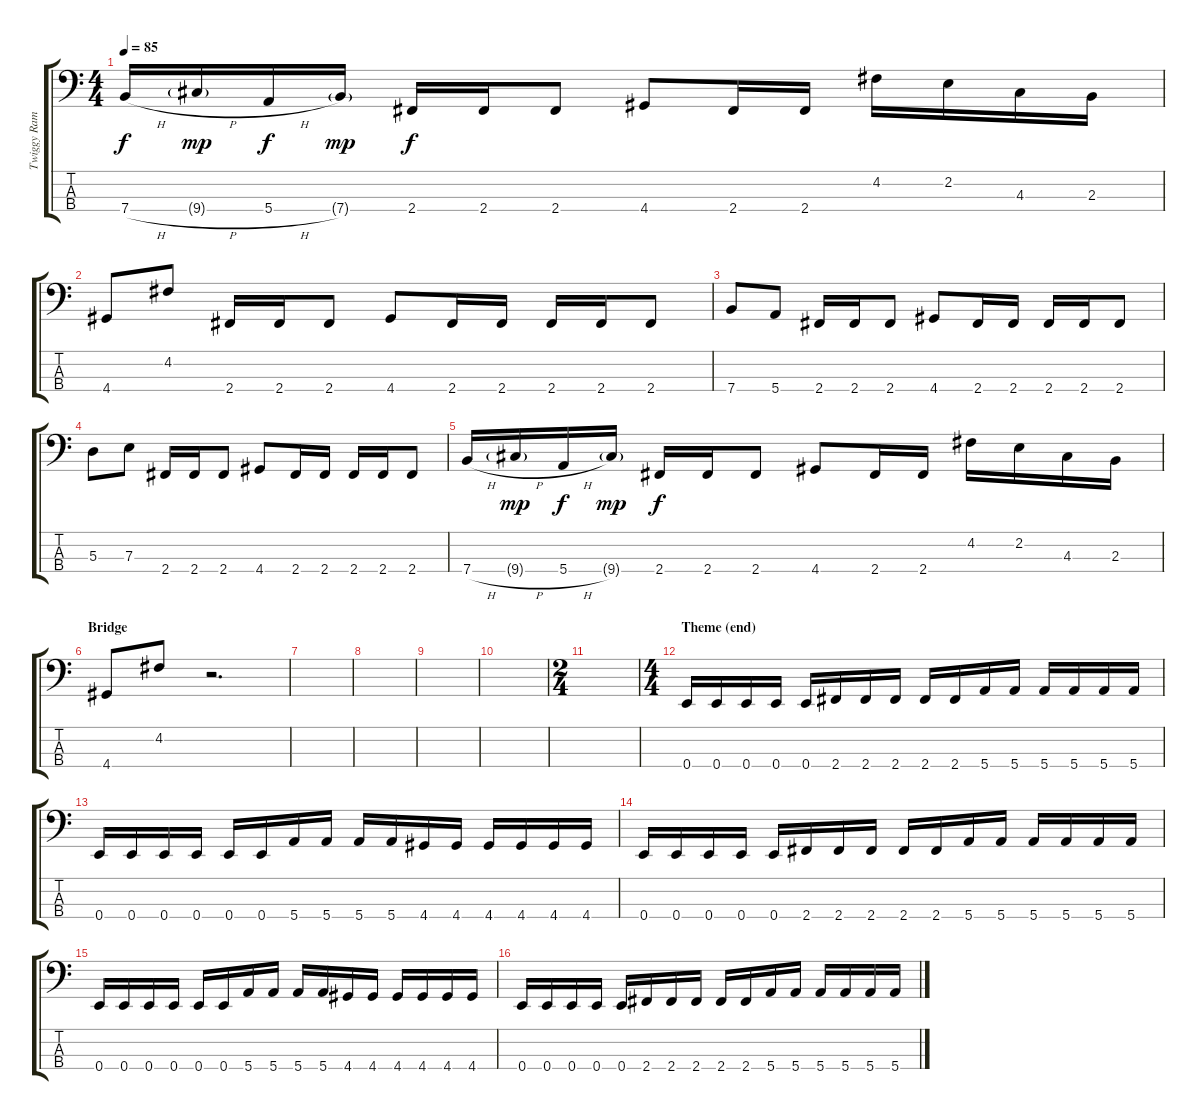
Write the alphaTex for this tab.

\track ("Twiggy Ramirez [Bass]" "Twiggy Ram") {instrument acousticguitarsteel}
\staff {score tabs}
\tuning (G2 D2 A1 E1) {hide}
\ts (4 4)
\tempo 85
\clef f4
\ks c
7.4{h}.16{dy f} 9.4{h g}.16{dy mp} 5.4{h}.16{dy f} 7.4{g}.16{dy mp} 2.4.16{dy f} 2.4.16 2.4.8 4.4.8 2.4.16 2.4.16 4.2.16 2.2.16 4.3.16 2.3.16 |
4.4.8 4.2.8 2.4.16 2.4.16 2.4.8 4.4.8 2.4.16 2.4.16 2.4.16 2.4.16 2.4.8 |
7.4.8 5.4.8 2.4.16 2.4.16 2.4.8 4.4.8 2.4.16 2.4.16 2.4.16 2.4.16 2.4.8 |
5.3.8 7.3.8 2.4.16 2.4.16 2.4.8 4.4.8 2.4.16 2.4.16 2.4.16 2.4.16 2.4.8 |
7.4{h}.16 9.4{h g}.16{dy mp} 5.4{h}.16{dy f} 9.4{g}.16{dy mp} 2.4.16{dy f} 2.4.16 2.4.8 4.4.8 2.4.16 2.4.16 4.2.16 2.2.16 4.3.16 2.3.16 |
\section ("" "Bridge")
4.4.8 4.2.8 r.2{d} |
|
|
|
|
\ts (2 4)
|
\ts (4 4)
\section ("" "Theme (end)")
0.4.16{volume 16 instrument electricbasspick} 0.4.16 0.4.16 0.4.16 0.4.16 2.4.16 2.4.16 2.4.16 2.4.16 2.4.16 5.4.16 5.4.16 5.4.16 5.4.16 5.4.16 5.4.16 |
0.4.16 0.4.16 0.4.16 0.4.16 0.4.16 0.4.16 5.4.16 5.4.16 5.4.16 5.4.16 4.4.16 4.4.16 4.4.16 4.4.16 4.4.16 4.4.16 |
0.4.16 0.4.16 0.4.16 0.4.16 0.4.16 2.4.16 2.4.16 2.4.16 2.4.16 2.4.16 5.4.16 5.4.16 5.4.16 5.4.16 5.4.16 5.4.16 |
0.4.16 0.4.16 0.4.16 0.4.16 0.4.16 0.4.16 5.4.16 5.4.16 5.4.16 5.4.16 4.4.16 4.4.16 4.4.16 4.4.16 4.4.16 4.4.16 |
0.4.16{instrument electricbasspick} 0.4.16 0.4.16 0.4.16 0.4.16 2.4.16 2.4.16 2.4.16 2.4.16 2.4.16 5.4.16 5.4.16 5.4.16 5.4.16 5.4.16 5.4.16
